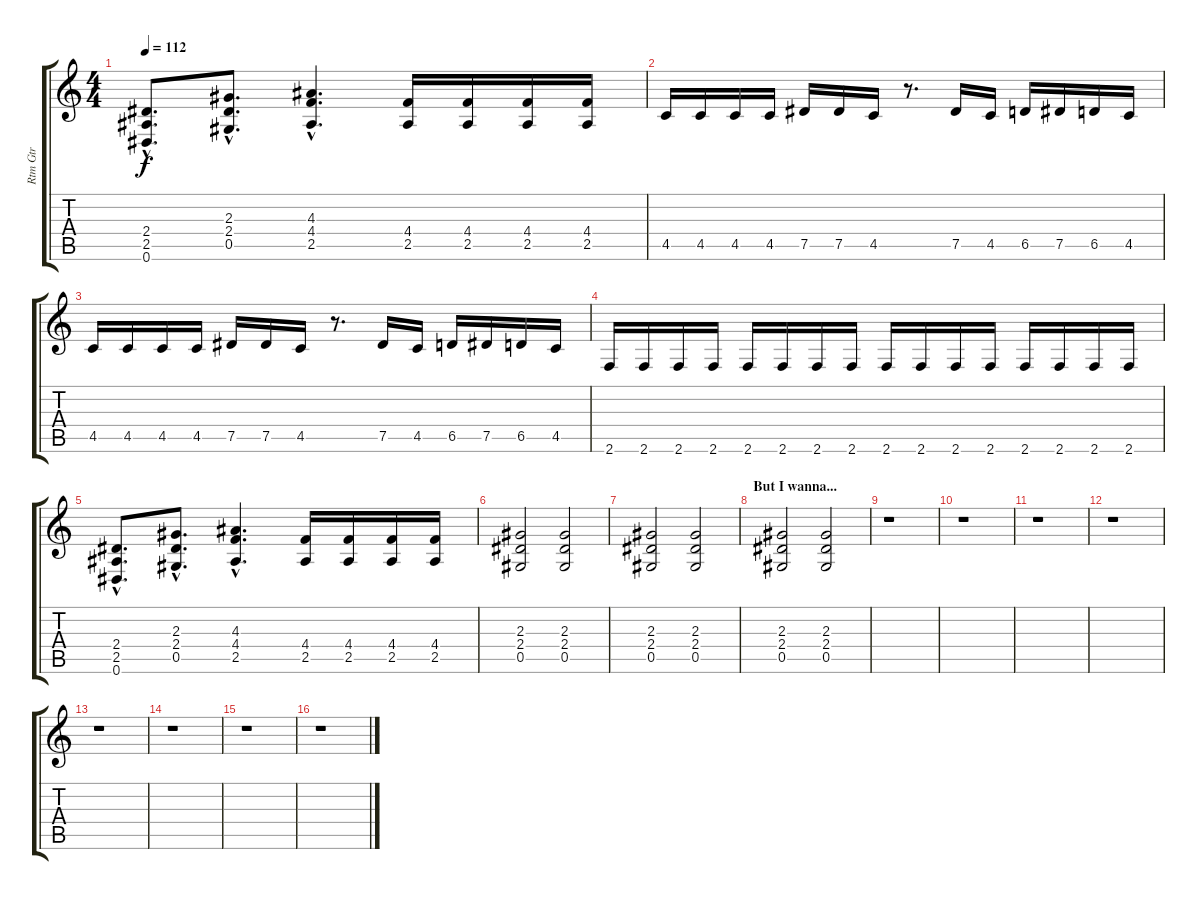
\track ("Rtm Gtr" "Rtm Gtr") {instrument distortionguitar}
\staff {score tabs}
\tuning (Eb4 Bb3 Gb3 Db3 Ab2 Eb2) {hide}
\ts (4 4)
\tempo 112
\clef g2
\ks c
(2.4{hac} 2.5{hac} 0.6{hac}).8{d dy f} (2.3{hac} 2.4{hac} 0.5{hac}).8{d} (4.3{hac} 4.4{hac} 2.5{hac}).4{d} (4.4 2.5).16 (4.4 2.5).16 (4.4 2.5).16 (4.4 2.5).16 |
4.5.16 4.5.16 4.5.16 4.5.16 7.5.16 7.5.16 4.5.16 r.8{d} 7.5.16 4.5.16 6.5.16 7.5.16 6.5.16 4.5.16 |
4.5.16 4.5.16 4.5.16 4.5.16 7.5.16 7.5.16 4.5.16 r.8{d} 7.5.16 4.5.16 6.5.16 7.5.16 6.5.16 4.5.16 |
2.6.16 2.6.16 2.6.16 2.6.16 2.6.16 2.6.16 2.6.16 2.6.16 2.6.16 2.6.16 2.6.16 2.6.16 2.6.16 2.6.16 2.6.16 2.6.16 |
(2.4{hac} 2.5{hac} 0.6{hac}).8{d} (2.3{hac} 2.4{hac} 0.5{hac}).8{d} (4.3{hac} 4.4{hac} 2.5{hac}).4{d} (4.4 2.5).16 (4.4 2.5).16 (4.4 2.5).16 (4.4 2.5).16 |
(2.3 2.4 0.5).2 (2.3 2.4 0.5).2{volume 10} |
(2.3 2.4 0.5).2{volume 8} (2.3 2.4 0.5).2{volume 6} |
\section ("" "But I wanna...")
(2.3 2.4 0.5).2{volume 4} (2.3 2.4 0.5).2{volume 2} |
r.1 |
r.1 |
r.1 |
r.1 |
r.1 |
r.1 |
r.1 |
r.1
